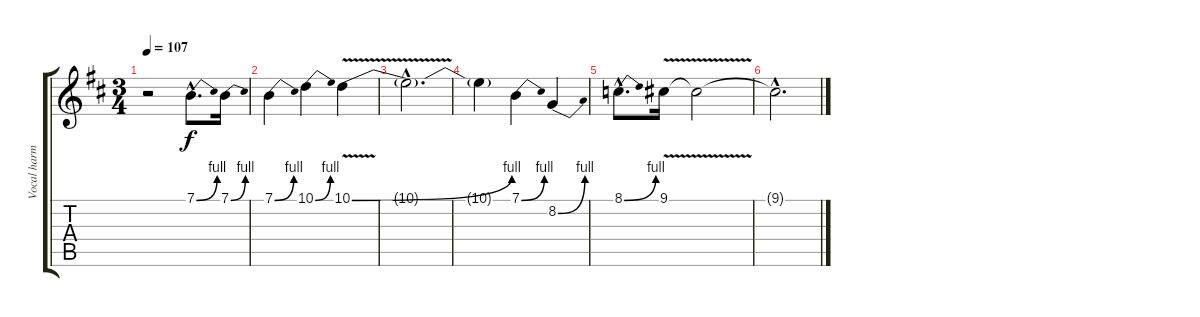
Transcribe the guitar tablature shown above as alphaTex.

\track ("Vocal harmony" "Vocal harm") {instrument shakuhachi}
\staff {score tabs}
\tuning (E4 B3 G3 D3 A2 E2) {hide}
\ts (3 4)
\tempo 107
\clef g2
\ks d
r.2{dy f} 7.1{be (bend 0 0 60 4) hac}.8{d} 7.1{be (bend 0 0 60 4)}.16 |
7.1{be (bend 0 0 60 4)}.4 10.1{be (bend 0 0 60 4)}.4 10.1{be (bend 0 0 60 4) v}.4 |
10.1{hac t}.2{d volume 0} |
10.1{t}.4 7.1{be (bend 0 0 60 4)}.4 8.2{be (bend 0 0 60 4)}.4 |
8.1{be (bend 0 0 60 4) hac}.8{d} 9.1{v}.16 9.1{t}.2 |
9.1{hac t}.2{d}
